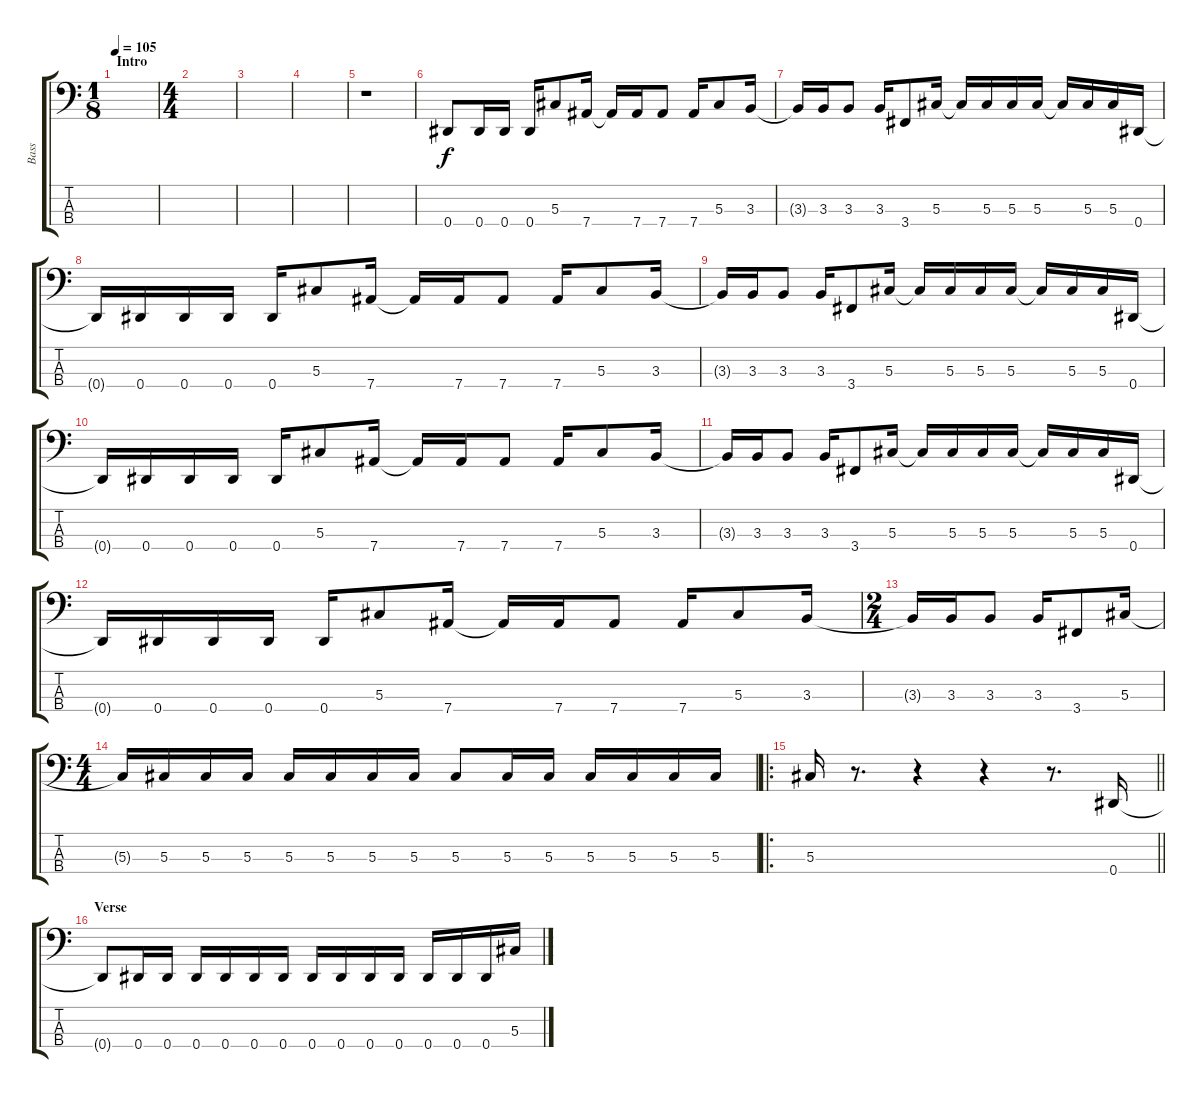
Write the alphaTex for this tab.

\track ("Bass" "Bass") {instrument electricbasspick}
\staff {score tabs}
\tuning (Gb2 Db2 Ab1 Eb1) {hide}
\ts (1 8)
\section ("" "Intro")
\tempo 105
\clef f4
\ks c
|
\ts (4 4)
|
|
|
r.1 |
0.4.8 0.4.16 0.4.16 0.4.16 5.3.8 7.4.16 7.4{t}.16 7.4.16 7.4.8 7.4.16 5.3.8 3.3.16 |
3.3{t}.16 3.3.16 3.3.8 3.3.16 3.4.8 5.3.16 5.3{t}.16 5.3.16 5.3.16 5.3.16 5.3{t}.16 5.3.16 5.3.16 0.4.16 |
0.4{t}.16 0.4.16 0.4.16 0.4.16 0.4.16 5.3.8 7.4.16 7.4{t}.16 7.4.16 7.4.8 7.4.16 5.3.8 3.3.16 |
3.3{t}.16 3.3.16 3.3.8 3.3.16 3.4.8 5.3.16 5.3{t}.16 5.3.16 5.3.16 5.3.16 5.3{t}.16 5.3.16 5.3.16 0.4.16 |
0.4{t}.16 0.4.16 0.4.16 0.4.16 0.4.16 5.3.8 7.4.16 7.4{t}.16 7.4.16 7.4.8 7.4.16 5.3.8 3.3.16 |
3.3{t}.16 3.3.16 3.3.8 3.3.16 3.4.8 5.3.16 5.3{t}.16 5.3.16 5.3.16 5.3.16 5.3{t}.16 5.3.16 5.3.16 0.4.16 |
0.4{t}.16 0.4.16 0.4.16 0.4.16 0.4.16 5.3.8 7.4.16 7.4{t}.16 7.4.16 7.4.8 7.4.16 5.3.8 3.3.16 |
\ts (2 4)
3.3{t}.16 3.3.16 3.3.8 3.3.16 3.4.8 5.3.16 |
\ts (4 4)
5.3{t}.16 5.3.16 5.3.16 5.3.16 5.3.16 5.3.16 5.3.16 5.3.16 5.3.8 5.3.16 5.3.16 5.3.16 5.3.16 5.3.16 5.3.16 |
\ro
\barLineRight lightlight
5.3.16 r.8{d} r.4 r.4 r.8{d} 0.4.16 |
\section ("" "Verse")
0.4{t}.8 0.4.16 0.4.16 0.4.16 0.4.16 0.4.16 0.4.16 0.4.16 0.4.16 0.4.16 0.4.16 0.4.16 0.4.16 0.4.16 5.3.16
